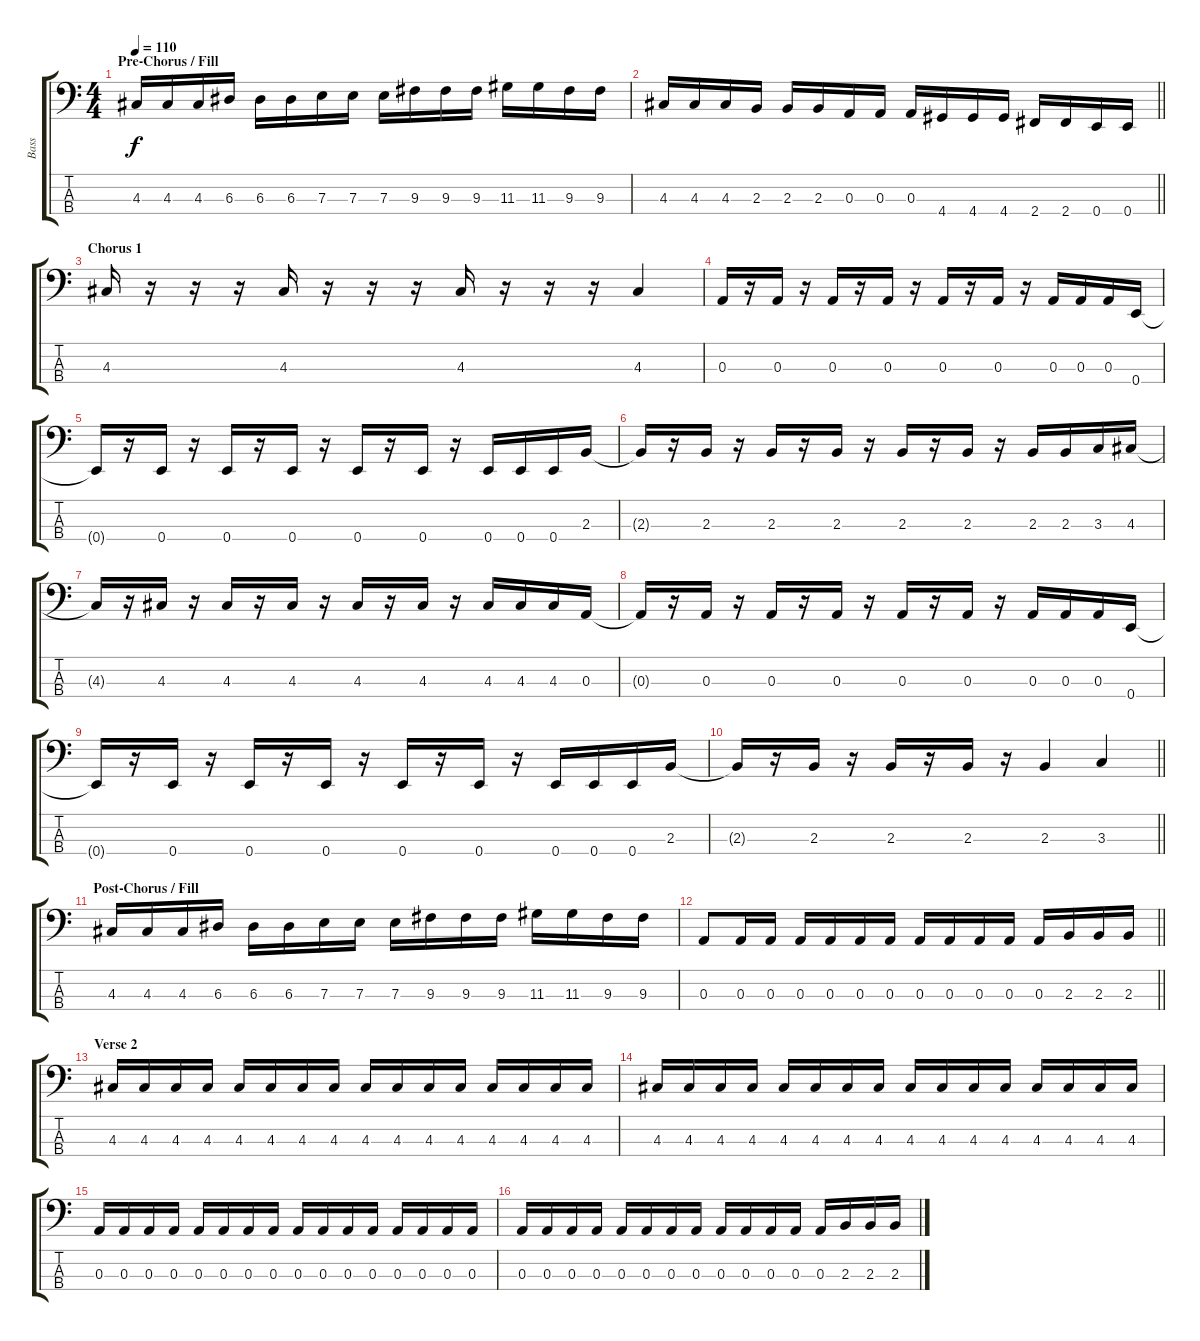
\track ("Bass" "Bass") {instrument electricbassfinger}
\staff {score tabs}
\tuning (G2 D2 A1 E1) {hide}
\ts (4 4)
\section ("" "Pre-Chorus / Fill")
\tempo 110
\clef f4
\ks c
4.3.16{dy f} 4.3.16 4.3.16 6.3.16 6.3.16 6.3.16 7.3.16 7.3.16 7.3.16 9.3.16 9.3.16 9.3.16 11.3.16 11.3.16 9.3.16 9.3.16 |
\barLineRight lightlight
4.3.16 4.3.16 4.3.16 2.3.16 2.3.16 2.3.16 0.3.16 0.3.16 0.3.16 4.4.16 4.4.16 4.4.16 2.4.16 2.4.16 0.4.16 0.4.16 |
\section ("" "Chorus 1")
4.3.16 r.16 r.16 r.16 4.3.16 r.16 r.16 r.16 4.3.16 r.16 r.16 r.16 4.3.4 |
0.3.16 r.16 0.3.16 r.16 0.3.16 r.16 0.3.16 r.16 0.3.16 r.16 0.3.16 r.16 0.3.16 0.3.16 0.3.16 0.4.16 |
0.4{t}.16 r.16 0.4.16 r.16 0.4.16 r.16 0.4.16 r.16 0.4.16 r.16 0.4.16 r.16 0.4.16 0.4.16 0.4.16 2.3.16 |
2.3{t}.16 r.16 2.3.16 r.16 2.3.16 r.16 2.3.16 r.16 2.3.16 r.16 2.3.16 r.16 2.3.16 2.3.16 3.3.16 4.3.16 |
4.3{t}.16 r.16 4.3.16 r.16 4.3.16 r.16 4.3.16 r.16 4.3.16 r.16 4.3.16 r.16 4.3.16 4.3.16 4.3.16 0.3.16 |
0.3{t}.16 r.16 0.3.16 r.16 0.3.16 r.16 0.3.16 r.16 0.3.16 r.16 0.3.16 r.16 0.3.16 0.3.16 0.3.16 0.4.16 |
0.4{t}.16 r.16 0.4.16 r.16 0.4.16 r.16 0.4.16 r.16 0.4.16 r.16 0.4.16 r.16 0.4.16 0.4.16 0.4.16 2.3.16 |
\barLineRight lightlight
2.3{t}.16 r.16 2.3.16 r.16 2.3.16 r.16 2.3.16 r.16 2.3.4 3.3.4 |
\section ("" "Post-Chorus / Fill")
4.3.16 4.3.16 4.3.16 6.3.16 6.3.16 6.3.16 7.3.16 7.3.16 7.3.16 9.3.16 9.3.16 9.3.16 11.3.16 11.3.16 9.3.16 9.3.16 |
\barLineRight lightlight
0.3.8 0.3.16 0.3.16 0.3.16 0.3.16 0.3.16 0.3.16 0.3.16 0.3.16 0.3.16 0.3.16 0.3.16 2.3.16 2.3.16 2.3.16 |
\section ("" "Verse 2")
4.3.16 4.3.16 4.3.16 4.3.16 4.3.16 4.3.16 4.3.16 4.3.16 4.3.16 4.3.16 4.3.16 4.3.16 4.3.16 4.3.16 4.3.16 4.3.16 |
4.3.16 4.3.16 4.3.16 4.3.16 4.3.16 4.3.16 4.3.16 4.3.16 4.3.16 4.3.16 4.3.16 4.3.16 4.3.16 4.3.16 4.3.16 4.3.16 |
0.3.16 0.3.16 0.3.16 0.3.16 0.3.16 0.3.16 0.3.16 0.3.16 0.3.16 0.3.16 0.3.16 0.3.16 0.3.16 0.3.16 0.3.16 0.3.16 |
0.3.16 0.3.16 0.3.16 0.3.16 0.3.16 0.3.16 0.3.16 0.3.16 0.3.16 0.3.16 0.3.16 0.3.16 0.3.16 2.3.16 2.3.16 2.3.16
